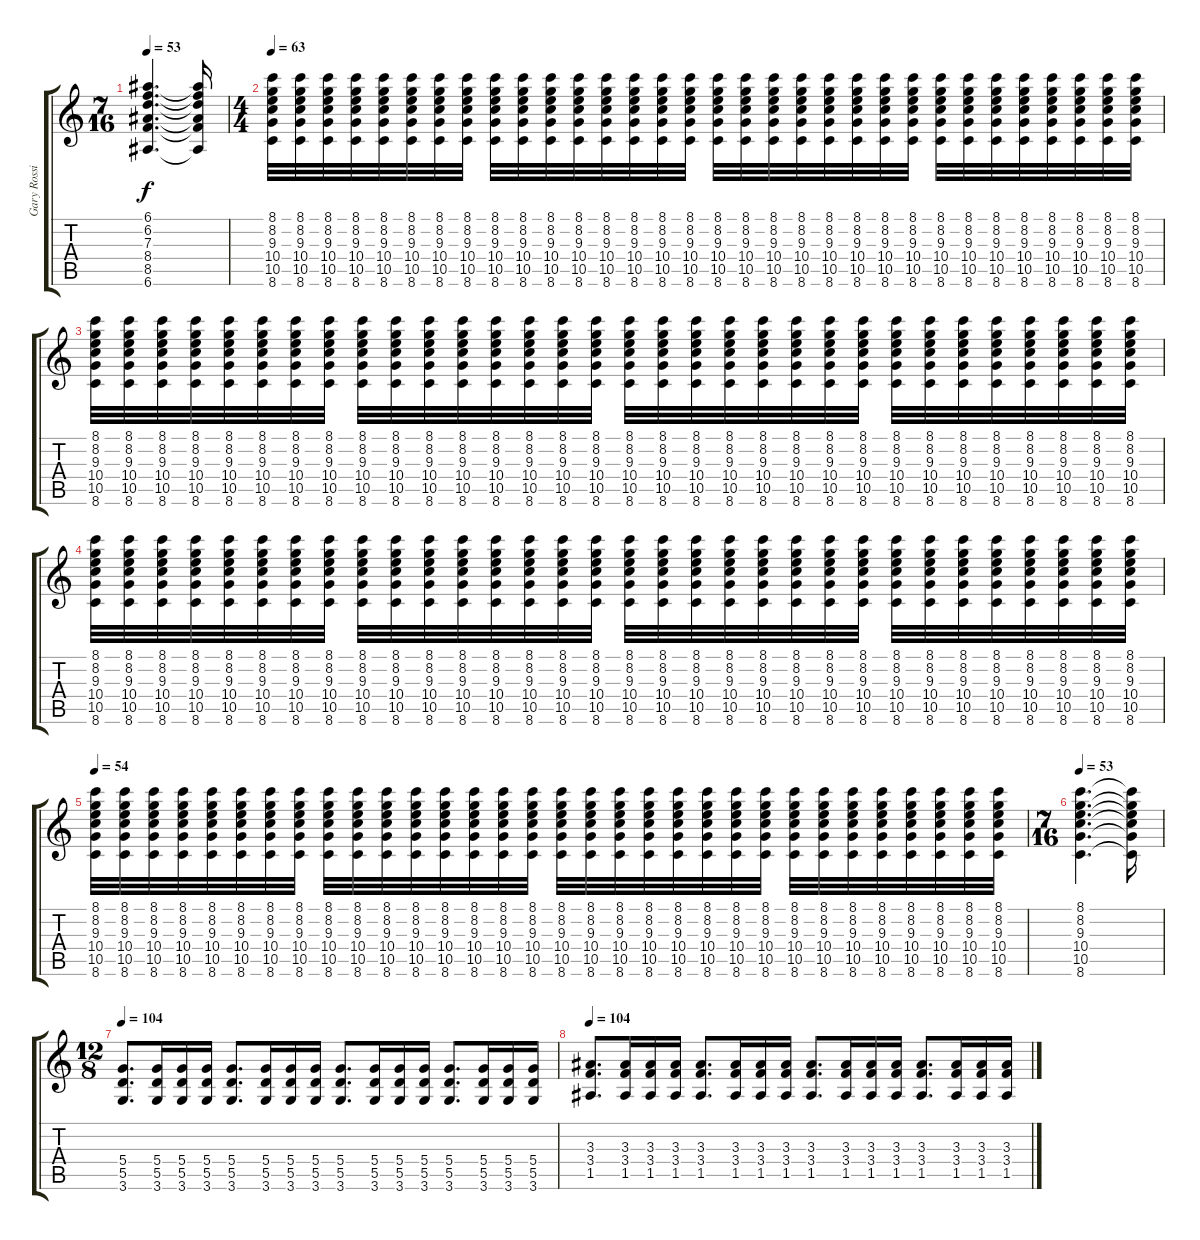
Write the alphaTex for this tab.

\track ("Gary Rossington (overdriven guitar)" "Gary Rossi") {instrument overdrivenguitar}
\staff {score tabs}
\tuning (E4 B3 G3 D3 A2 E2) {hide}
\ts (7 16)
\tempo 53
\clef g2
\ks c
(6.1 6.2 7.3 8.4 8.5 6.6).4{d dy f} (6.1{t} 6.2{t} 7.3{t} 8.4{t} 8.5{t} 6.6{t}).16 |
\ts (4 4)
\tempo 63
(8.1 8.2 9.3 10.4 10.5 8.6).32 (8.1 8.2 9.3 10.4 10.5 8.6).32 (8.1 8.2 9.3 10.4 10.5 8.6).32 (8.1 8.2 9.3 10.4 10.5 8.6).32 (8.1 8.2 9.3 10.4 10.5 8.6).32 (8.1 8.2 9.3 10.4 10.5 8.6).32 (8.1 8.2 9.3 10.4 10.5 8.6).32 (8.1 8.2 9.3 10.4 10.5 8.6).32 (8.1 8.2 9.3 10.4 10.5 8.6).32 (8.1 8.2 9.3 10.4 10.5 8.6).32 (8.1 8.2 9.3 10.4 10.5 8.6).32 (8.1 8.2 9.3 10.4 10.5 8.6).32 (8.1 8.2 9.3 10.4 10.5 8.6).32 (8.1 8.2 9.3 10.4 10.5 8.6).32 (8.1 8.2 9.3 10.4 10.5 8.6).32 (8.1 8.2 9.3 10.4 10.5 8.6).32 (8.1 8.2 9.3 10.4 10.5 8.6).32 (8.1 8.2 9.3 10.4 10.5 8.6).32 (8.1 8.2 9.3 10.4 10.5 8.6).32 (8.1 8.2 9.3 10.4 10.5 8.6).32 (8.1 8.2 9.3 10.4 10.5 8.6).32 (8.1 8.2 9.3 10.4 10.5 8.6).32 (8.1 8.2 9.3 10.4 10.5 8.6).32 (8.1 8.2 9.3 10.4 10.5 8.6).32 (8.1 8.2 9.3 10.4 10.5 8.6).32 (8.1 8.2 9.3 10.4 10.5 8.6).32 (8.1 8.2 9.3 10.4 10.5 8.6).32 (8.1 8.2 9.3 10.4 10.5 8.6).32 (8.1 8.2 9.3 10.4 10.5 8.6).32 (8.1 8.2 9.3 10.4 10.5 8.6).32 (8.1 8.2 9.3 10.4 10.5 8.6).32 (8.1 8.2 9.3 10.4 10.5 8.6).32 |
(8.1 8.2 9.3 10.4 10.5 8.6).32 (8.1 8.2 9.3 10.4 10.5 8.6).32 (8.1 8.2 9.3 10.4 10.5 8.6).32 (8.1 8.2 9.3 10.4 10.5 8.6).32 (8.1 8.2 9.3 10.4 10.5 8.6).32 (8.1 8.2 9.3 10.4 10.5 8.6).32 (8.1 8.2 9.3 10.4 10.5 8.6).32 (8.1 8.2 9.3 10.4 10.5 8.6).32 (8.1 8.2 9.3 10.4 10.5 8.6).32 (8.1 8.2 9.3 10.4 10.5 8.6).32 (8.1 8.2 9.3 10.4 10.5 8.6).32 (8.1 8.2 9.3 10.4 10.5 8.6).32 (8.1 8.2 9.3 10.4 10.5 8.6).32 (8.1 8.2 9.3 10.4 10.5 8.6).32 (8.1 8.2 9.3 10.4 10.5 8.6).32 (8.1 8.2 9.3 10.4 10.5 8.6).32 (8.1 8.2 9.3 10.4 10.5 8.6).32 (8.1 8.2 9.3 10.4 10.5 8.6).32 (8.1 8.2 9.3 10.4 10.5 8.6).32 (8.1 8.2 9.3 10.4 10.5 8.6).32 (8.1 8.2 9.3 10.4 10.5 8.6).32 (8.1 8.2 9.3 10.4 10.5 8.6).32 (8.1 8.2 9.3 10.4 10.5 8.6).32 (8.1 8.2 9.3 10.4 10.5 8.6).32 (8.1 8.2 9.3 10.4 10.5 8.6).32 (8.1 8.2 9.3 10.4 10.5 8.6).32 (8.1 8.2 9.3 10.4 10.5 8.6).32 (8.1 8.2 9.3 10.4 10.5 8.6).32 (8.1 8.2 9.3 10.4 10.5 8.6).32 (8.1 8.2 9.3 10.4 10.5 8.6).32 (8.1 8.2 9.3 10.4 10.5 8.6).32 (8.1 8.2 9.3 10.4 10.5 8.6).32 |
(8.1 8.2 9.3 10.4 10.5 8.6).32 (8.1 8.2 9.3 10.4 10.5 8.6).32 (8.1 8.2 9.3 10.4 10.5 8.6).32 (8.1 8.2 9.3 10.4 10.5 8.6).32 (8.1 8.2 9.3 10.4 10.5 8.6).32 (8.1 8.2 9.3 10.4 10.5 8.6).32 (8.1 8.2 9.3 10.4 10.5 8.6).32 (8.1 8.2 9.3 10.4 10.5 8.6).32 (8.1 8.2 9.3 10.4 10.5 8.6).32 (8.1 8.2 9.3 10.4 10.5 8.6).32 (8.1 8.2 9.3 10.4 10.5 8.6).32 (8.1 8.2 9.3 10.4 10.5 8.6).32 (8.1 8.2 9.3 10.4 10.5 8.6).32 (8.1 8.2 9.3 10.4 10.5 8.6).32 (8.1 8.2 9.3 10.4 10.5 8.6).32 (8.1 8.2 9.3 10.4 10.5 8.6).32 (8.1 8.2 9.3 10.4 10.5 8.6).32 (8.1 8.2 9.3 10.4 10.5 8.6).32 (8.1 8.2 9.3 10.4 10.5 8.6).32 (8.1 8.2 9.3 10.4 10.5 8.6).32 (8.1 8.2 9.3 10.4 10.5 8.6).32 (8.1 8.2 9.3 10.4 10.5 8.6).32 (8.1 8.2 9.3 10.4 10.5 8.6).32 (8.1 8.2 9.3 10.4 10.5 8.6).32 (8.1 8.2 9.3 10.4 10.5 8.6).32 (8.1 8.2 9.3 10.4 10.5 8.6).32 (8.1 8.2 9.3 10.4 10.5 8.6).32 (8.1 8.2 9.3 10.4 10.5 8.6).32 (8.1 8.2 9.3 10.4 10.5 8.6).32 (8.1 8.2 9.3 10.4 10.5 8.6).32 (8.1 8.2 9.3 10.4 10.5 8.6).32 (8.1 8.2 9.3 10.4 10.5 8.6).32 |
\tempo 54
(8.1 8.2 9.3 10.4 10.5 8.6).32 (8.1 8.2 9.3 10.4 10.5 8.6).32 (8.1 8.2 9.3 10.4 10.5 8.6).32 (8.1 8.2 9.3 10.4 10.5 8.6).32 (8.1 8.2 9.3 10.4 10.5 8.6).32 (8.1 8.2 9.3 10.4 10.5 8.6).32 (8.1 8.2 9.3 10.4 10.5 8.6).32 (8.1 8.2 9.3 10.4 10.5 8.6).32 (8.1 8.2 9.3 10.4 10.5 8.6).32 (8.1 8.2 9.3 10.4 10.5 8.6).32 (8.1 8.2 9.3 10.4 10.5 8.6).32 (8.1 8.2 9.3 10.4 10.5 8.6).32 (8.1 8.2 9.3 10.4 10.5 8.6).32 (8.1 8.2 9.3 10.4 10.5 8.6).32 (8.1 8.2 9.3 10.4 10.5 8.6).32 (8.1 8.2 9.3 10.4 10.5 8.6).32 (8.1 8.2 9.3 10.4 10.5 8.6).32 (8.1 8.2 9.3 10.4 10.5 8.6).32 (8.1 8.2 9.3 10.4 10.5 8.6).32 (8.1 8.2 9.3 10.4 10.5 8.6).32 (8.1 8.2 9.3 10.4 10.5 8.6).32 (8.1 8.2 9.3 10.4 10.5 8.6).32 (8.1 8.2 9.3 10.4 10.5 8.6).32 (8.1 8.2 9.3 10.4 10.5 8.6).32 (8.1 8.2 9.3 10.4 10.5 8.6).32 (8.1 8.2 9.3 10.4 10.5 8.6).32 (8.1 8.2 9.3 10.4 10.5 8.6).32 (8.1 8.2 9.3 10.4 10.5 8.6).32 (8.1 8.2 9.3 10.4 10.5 8.6).32 (8.1 8.2 9.3 10.4 10.5 8.6).32 (8.1 8.2 9.3 10.4 10.5 8.6).32 (8.1 8.2 9.3 10.4 10.5 8.6).32 |
\ts (7 16)
\tempo 53
(8.1 8.2 9.3 10.4 10.5 8.6).4{d} (8.1{t} 8.2{t} 9.3{t} 10.4{t} 10.5{t} 8.6{t}).16 |
\ts (12 8)
\tempo 104
(5.4 5.5 3.6).8{d} (5.4 5.5 3.6).16 (5.4 5.5 3.6).16 (5.4 5.5 3.6).16 (5.4 5.5 3.6).8{d} (5.4 5.5 3.6).16 (5.4 5.5 3.6).16 (5.4 5.5 3.6).16 (5.4 5.5 3.6).8{d} (5.4 5.5 3.6).16 (5.4 5.5 3.6).16 (5.4 5.5 3.6).16 (5.4 5.5 3.6).8{d} (5.4 5.5 3.6).16 (5.4 5.5 3.6).16 (5.4 5.5 3.6).16 |
\tempo 104
(3.3 3.4 1.5).8{d} (3.3 3.4 1.5).16 (3.3 3.4 1.5).16 (3.3 3.4 1.5).16 (3.3 3.4 1.5).8{d} (3.3 3.4 1.5).16 (3.3 3.4 1.5).16 (3.3 3.4 1.5).16 (3.3 3.4 1.5).8{d} (3.3 3.4 1.5).16 (3.3 3.4 1.5).16 (3.3 3.4 1.5).16 (3.3 3.4 1.5).8{d} (3.3 3.4 1.5).16 (3.3 3.4 1.5).16 (3.3 3.4 1.5).16
